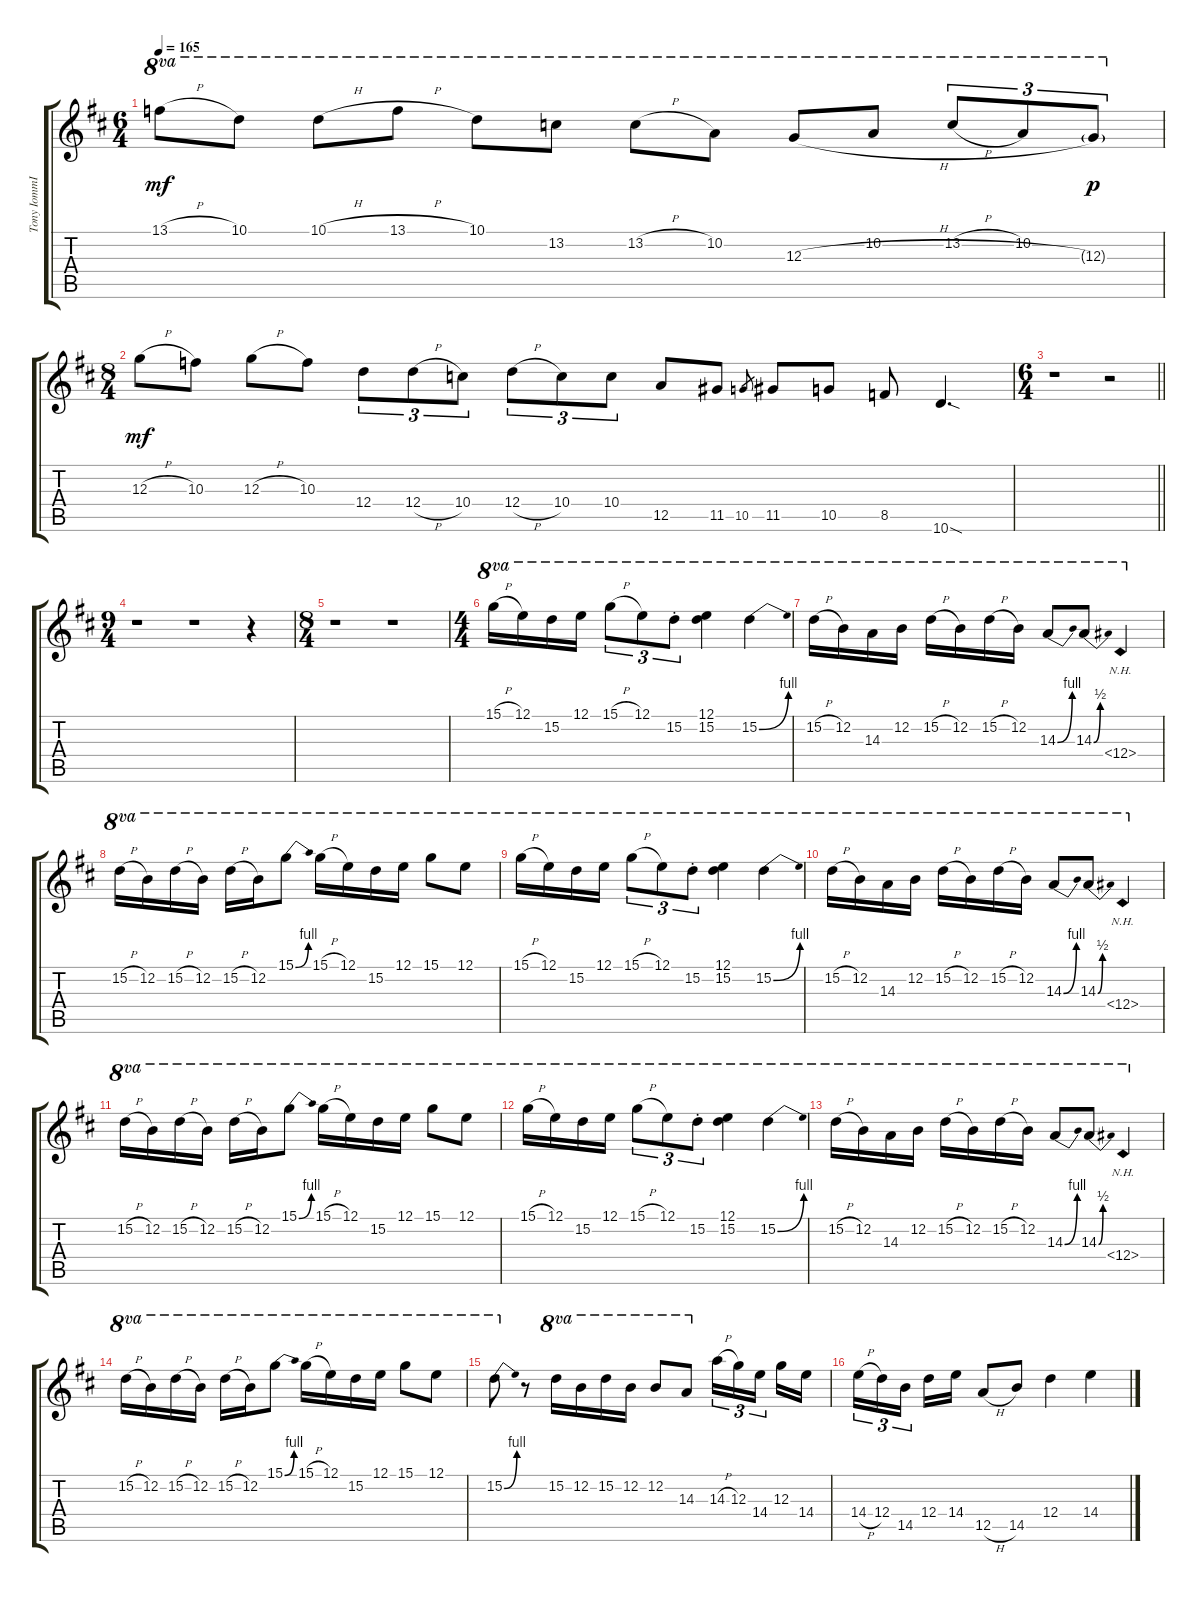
\track ("Tony IommI Distortion (Lead I)" "Tony IommI") {instrument distortionguitar}
\staff {score tabs}
\tuning (E4 B3 G3 D3 A2 E2) {hide}
\ts (6 4)
\tempo 165
\clef g2
\ks d
13.1{h}.8{ot 8va dy mf} 10.1.8{ot 8va} 10.1{h}.8{ot 8va} 13.1{h}.8{ot 8va} 10.1.8{ot 8va} 13.2.8{ot 8va} 13.2{h}.8{ot 8va} 10.2.8{ot 8va} 12.3{h}.8{ot 8va} 10.2.8{ot 8va} 13.2{h}.8{tu (3 2) ot 8va} 10.2.8{tu (3 2) ot 8va} 12.3{g}.8{tu (3 2) ot 8va dy p} |
\ts (8 4)
12.3{h}.8{dy mf} 10.3.8 12.3{h}.8 10.3.8 12.4.8{tu (3 2)} 12.4{h}.8{tu (3 2)} 10.4.8{tu (3 2)} 12.4{h}.8{tu (3 2)} 10.4.8{tu (3 2)} 10.4.8{tu (3 2)} 12.5.8 11.5.8 10.5.8{gr} 11.5.8 10.5.8 8.5.8 10.6{sod}.4{d} |
\ts (6 4)
\barLineRight lightlight
r.1 r.2 |
\ts (9 4)
r.1 r.1 r.4 |
\ts (8 4)
r.1 r.1 |
\ts (4 4)
15.1{h}.16{ot 8va} 12.1.16{ot 8va} 15.2.16{ot 8va} 12.1.16{ot 8va} 15.1{h}.8{tu (3 2) ot 8va} 12.1.8{tu (3 2) ot 8va} 15.2{st}.8{tu (3 2) ot 8va} (12.1 15.2).4{ot 8va} 15.2{be (bend 0 0 60 4)}.4{ot 8va} |
15.2{h}.16{ot 8va} 12.2.16{ot 8va} 14.3.16{ot 8va} 12.2.16{ot 8va} 15.2{h}.16{ot 8va} 12.2.16{ot 8va} 15.2{h}.16{ot 8va} 12.2.16{ot 8va} 14.3{be (bend 0 0 60 4)}.8{ot 8va} 14.3{be (bend 0 0 60 2)}.8{ot 8va} 12.4{nh}.4{ot 8va} |
15.2{h}.16{ot 8va} 12.2.16{ot 8va} 15.2{h}.16{ot 8va} 12.2.16{ot 8va} 15.2{h}.16{ot 8va} 12.2.16{ot 8va} 15.1{be (bend 0 0 60 4)}.8{ot 8va} 15.1{h}.16{ot 8va} 12.1.16{ot 8va} 15.2.16{ot 8va} 12.1.16{ot 8va} 15.1.8{ot 8va} 12.1.8{ot 8va} |
15.1{h}.16{ot 8va} 12.1.16{ot 8va} 15.2.16{ot 8va} 12.1.16{ot 8va} 15.1{h}.8{tu (3 2) ot 8va} 12.1.8{tu (3 2) ot 8va} 15.2{st}.8{tu (3 2) ot 8va} (12.1 15.2).4{ot 8va} 15.2{be (bend 0 0 60 4)}.4{ot 8va} |
15.2{h}.16{ot 8va} 12.2.16{ot 8va} 14.3.16{ot 8va} 12.2.16{ot 8va} 15.2{h}.16{ot 8va} 12.2.16{ot 8va} 15.2{h}.16{ot 8va} 12.2.16{ot 8va} 14.3{be (bend 0 0 60 4)}.8{ot 8va} 14.3{be (bend 0 0 60 2)}.8{ot 8va} 12.4{nh}.4{ot 8va} |
15.2{h}.16{ot 8va} 12.2.16{ot 8va} 15.2{h}.16{ot 8va} 12.2.16{ot 8va} 15.2{h}.16{ot 8va} 12.2.16{ot 8va} 15.1{be (bend 0 0 60 4)}.8{ot 8va} 15.1{h}.16{ot 8va} 12.1.16{ot 8va} 15.2.16{ot 8va} 12.1.16{ot 8va} 15.1.8{ot 8va} 12.1.8{ot 8va} |
15.1{h}.16{ot 8va} 12.1.16{ot 8va} 15.2.16{ot 8va} 12.1.16{ot 8va} 15.1{h}.8{tu (3 2) ot 8va} 12.1.8{tu (3 2) ot 8va} 15.2{st}.8{tu (3 2) ot 8va} (12.1 15.2).4{ot 8va} 15.2{be (bend 0 0 60 4)}.4{ot 8va} |
15.2{h}.16{ot 8va} 12.2.16{ot 8va} 14.3.16{ot 8va} 12.2.16{ot 8va} 15.2{h}.16{ot 8va} 12.2.16{ot 8va} 15.2{h}.16{ot 8va} 12.2.16{ot 8va} 14.3{be (bend 0 0 60 4)}.8{ot 8va} 14.3{be (bend 0 0 60 2)}.8{ot 8va} 12.4{nh}.4{ot 8va} |
15.2{h}.16{ot 8va} 12.2.16{ot 8va} 15.2{h}.16{ot 8va} 12.2.16{ot 8va} 15.2{h}.16{ot 8va} 12.2.16{ot 8va} 15.1{be (bend 0 0 60 4)}.8{ot 8va} 15.1{h}.16{ot 8va} 12.1.16{ot 8va} 15.2.16{ot 8va} 12.1.16{ot 8va} 15.1.8{ot 8va} 12.1.8{ot 8va} |
15.2{be (bend 0 0 60 4)}.8{ot 8va} r.8 15.2.16{ot 8va} 12.2.16{ot 8va} 15.2.16{ot 8va} 12.2.16{ot 8va} 12.2.8{ot 8va} 14.3.8{ot 8va} 14.3{h}.16{tu (3 2)} 12.3.16{tu (3 2)} 14.4.16{tu (3 2) beam splitsecondary} 12.3.16 14.4.16 |
14.4{h}.16{tu (3 2)} 12.4.16{tu (3 2)} 14.5.16{tu (3 2) beam splitsecondary} 12.4.16 14.4.16 12.5{h}.8 14.5.8 12.4.4 14.4.4
